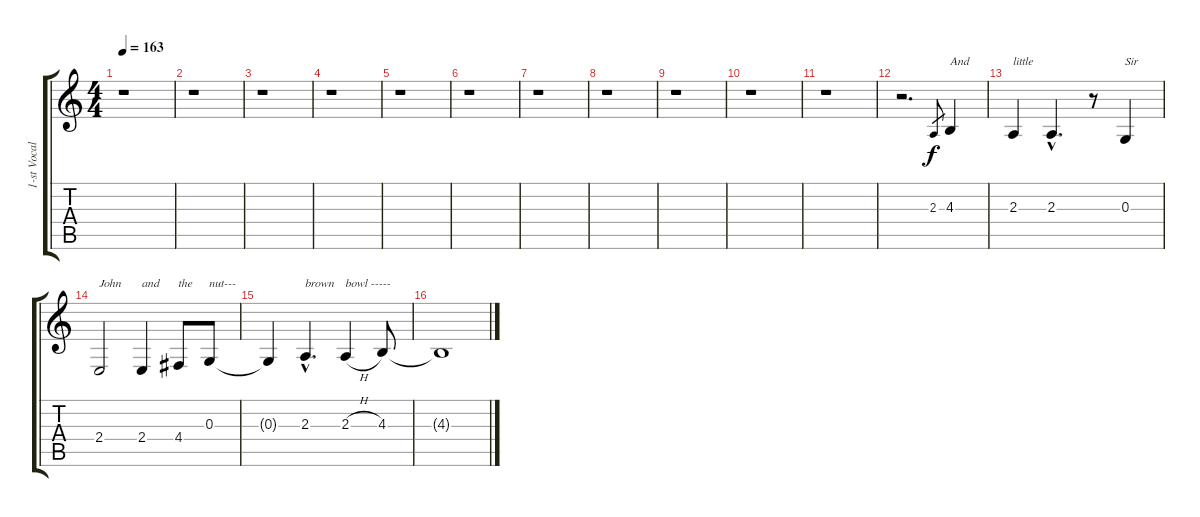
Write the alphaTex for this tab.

\track ("1-st Vocal" "1-st Vocal") {instrument drawbarorgan}
\staff {score tabs}
\tuning (E4 B3 G3 D3 A2 E2) {hide}
\ts (4 4)
\tempo 163
\clef g2
\ks c
r.1{dy f} |
r.1 |
r.1 |
r.1 |
r.1 |
r.1 |
r.1 |
r.1 |
r.1 |
r.1 |
r.1 |
r.2{d} 2.3.8{gr} 4.3.4{txt "And"} |
2.3.4{txt "little"} 2.3{hac}.4{d} r.8 0.3.4{txt "Sir"} |
2.4.2{txt "John"} 2.4.4{txt "and"} 4.4.8{txt "the"} 0.3.8{txt "nut---"} |
0.3{t}.4 2.3{hac}.4{d txt "brown"} 2.3{h}.4{txt "bowl -----"} 4.3.8 |
4.3{t}.1
